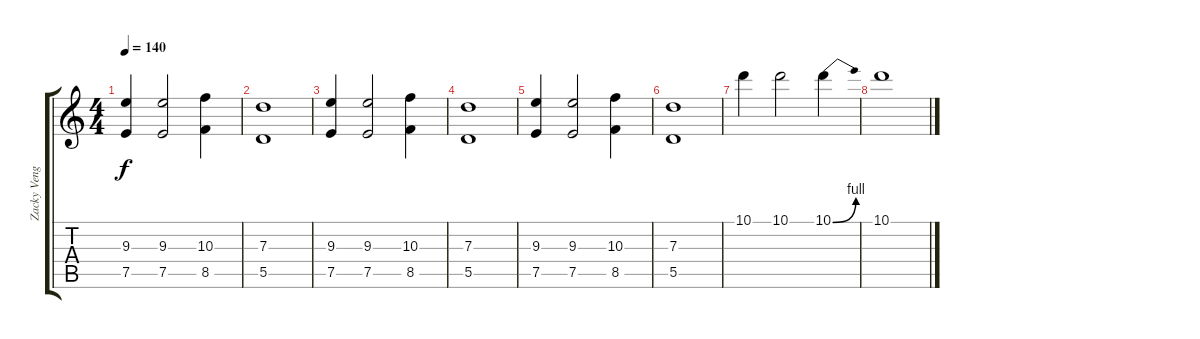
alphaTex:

\track ("Zacky Vengeance" "Zacky Veng") {instrument overdrivenguitar}
\staff {score tabs}
\tuning (E4 B3 G3 D3 A2 E2) {hide}
\ts (4 4)
\tempo 140
\clef g2
\ks c
(9.3 7.5).4{dy f} (9.3 7.5).2 (10.3 8.5).4 |
(7.3 5.5).1 |
(9.3 7.5).4 (9.3 7.5).2 (10.3 8.5).4 |
(7.3 5.5).1 |
(9.3 7.5).4 (9.3 7.5).2 (10.3 8.5).4 |
(7.3 5.5).1 |
10.1.4 10.1.2 10.1{be (bend 0 0 60 4)}.4 |
10.1.1
